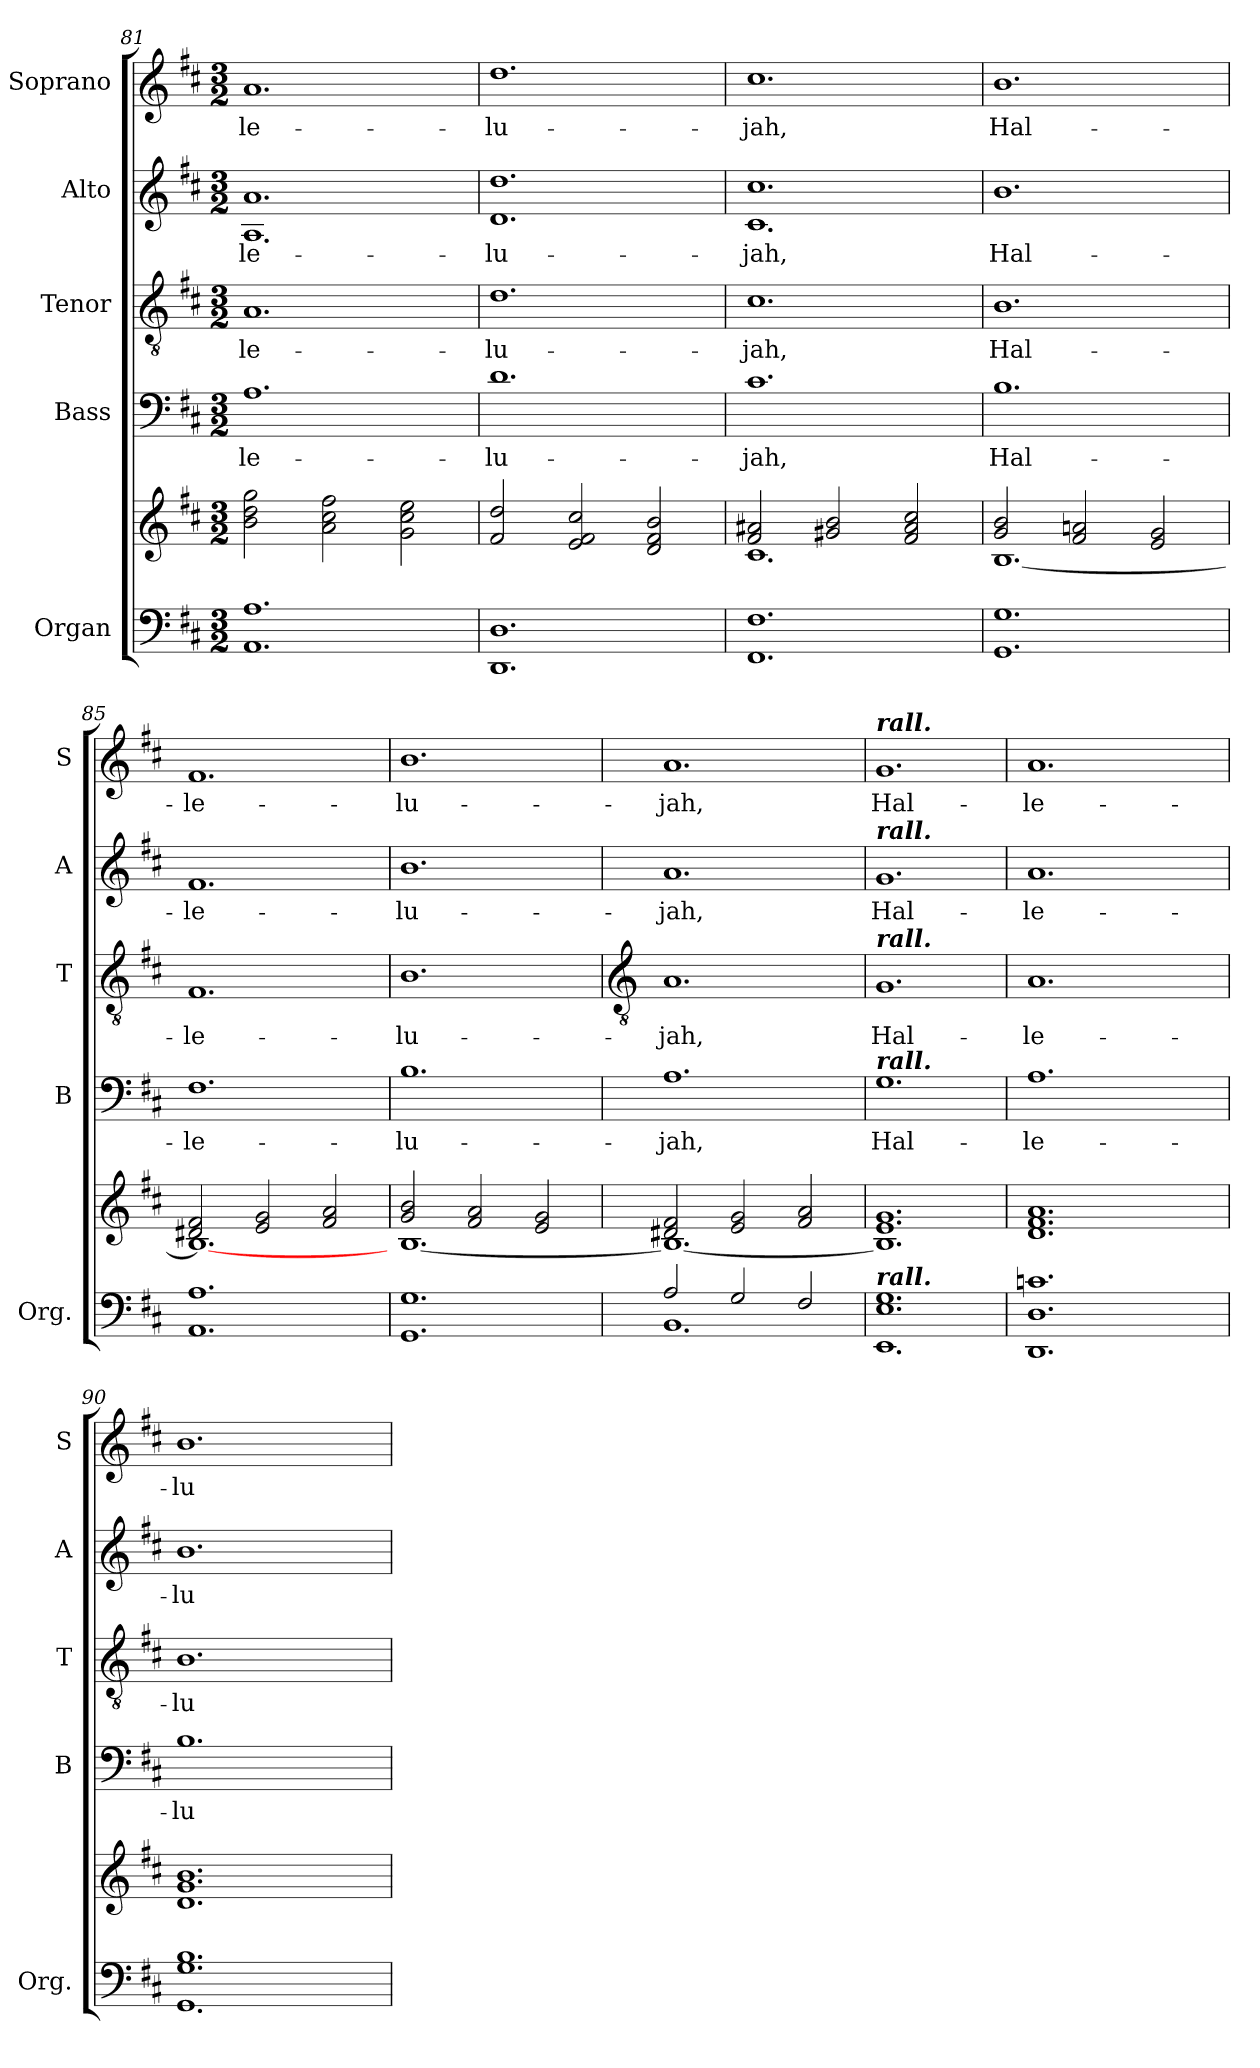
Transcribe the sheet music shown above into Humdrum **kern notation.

**kern	**kern	**kern	**text	**kern	**text	**kern	**text	**kern	**text
*part5	*part5	*part4	*part4	*part3	*part3	*part2	*part2	*part1	*part1
*staff6	*staff5	*staff4	*staff4	*staff3	*staff3	*staff2	*staff2	*staff1	*staff1
*I"Organ	*	*I"Bass	*	*I"Tenor	*	*I"Alto	*	*I"Soprano	*
*I'Org.	*	*I'B	*	*I'T	*	*I'A	*	*I'S	*
*clefF4	*clefG2	*clefF4	*	*clefGv2	*	*clefG2	*	*clefG2	*
*k[f#c#]	*k[f#c#]	*k[f#c#]	*	*k[f#c#]	*	*k[f#c#]	*	*k[f#c#]	*
*D:	*D:	*D:	*	*D:	*	*D:	*	*D:	*
*M3/2	*M3/2	*M3/2	*	*M3/2	*	*M3/2	*	*M3/2	*
=81	=81	=81	=81	=81	=81	=81	=81	=81	=81
*	*^	*	*	*	*	*	*	*	*
!	!	!	!	!LO:LY:b	!	!LO:LY:b	!	!LO:LY:b	!	!LO:LY:b
*	*	*	*	*	*	*	*^	*	*	*
1.AA 1.A	2b 2dd 2gg	2ryy	1.A	-le-	1.A	-le-	1.a	1.A\	-le-	1.a	-le-
.	2a 2cc# 2ff#	2ryy	.	.	.	.	.	.	.	.	.
.	2g 2cc# 2ee	2ryy	.	.	.	.	.	.	.	.	.
=82	=82	=82	=82	=82	=82	=82	=82	=82	=82	=82	=82
!	!	!	!	!LO:LY:b	!	!LO:LY:b	!	!	!LO:LY:b	!	!LO:LY:b
1.DD 1.D	2f# 2dd	2ryy	1.d	-lu-	1.d	-lu-	1.dd	1.d\	-lu-	1.dd	-lu-
.	2e 2f# 2cc#	2ryy	.	.	.	.	.	.	.	.	.
.	2d 2f# 2b	2ryy	.	.	.	.	.	.	.	.	.
=83	=83	=83	=83	=83	=83	=83	=83	=83	=83	=83	=83
!	!	!	!	!LO:LY:b	!	!LO:LY:b	!	!	!LO:LY:b	!	!LO:LY:b
1.FF# 1.F#	2f# 2a#X	1.c#\	1.c#	-jah,	1.c#	-jah,	1.cc#	1.c#\	-jah,	1.cc#	-jah,
.	2g#X 2b	.	.	.	.	.	.	.	.	.	.
.	2f# 2a# 2cc#	.	.	.	.	.	.	.	.	.	.
=84	=84	=84	=84	=84	=84	=84	=84	=84	=84	=84	=84
!	!	!	!	!LO:LY:b	!	!LO:LY:b	!	!	!LO:LY:b	!	!LO:LY:b
1.GG 1.G	2g 2b	[1.B\	1.B	Hal-	1.B	Hal-	1.b	2ryy	Hal-	1.b	Hal-
.	2f# 2an	.	.	.	.	.	.	2ryy	.	.	.
.	2e 2g	.	.	.	.	.	.	2ryy	.	.	.
=85	=85	=85	=85	=85	=85	=85	=85	=85	=85	=85	=85
!	!	!	!	!LO:LY:b	!	!LO:LY:b	!	!	!LO:LY:b	!	!LO:LY:b
1.AA 1.A	2d#X 2f#	1.B\_	1.F#	-le-	1.F#	-le-	1.f#	2ryy	-le-	1.f#	-le-
.	2e 2g	.	.	.	.	.	.	2ryy	.	.	.
.	2f# 2a	.	.	.	.	.	.	2ryy	.	.	.
=86	=86	=86	=86	=86	=86	=86	=86	=86	=86	=86	=86
!	!	!	!	!LO:LY:b	!	!LO:LY:b	!	!	!LO:LY:b	!	!LO:LY:b
1.GG 1.G	2g 2b	[1.B\	1.B	-lu-	1.B	-lu-	1.b	2ryy	-lu-	1.b	-lu-
.	2f# 2a	.	.	.	.	.	.	2ryy	.	.	.
.	2e 2g	.	.	.	.	.	.	2ryy	.	.	.
*	*	*	*	*	*	*	*v	*v	*	*	*
!!LO:LB:g=z
=87	=87	=87	=87	=87	=87	=87	=87	=87	=87	=87
*	*	*	*	*	*clefGv2	*	*	*	*	*
*^	*	*	*	*	*	*	*^	*	*	*
!	!	!	!	!	!LO:LY:b	!	!LO:LY:b	!	!	!LO:LY:b	!	!LO:LY:b
*	*	*	*	*	*	*	*	*v	*v	*	*	*
2A/	1.BB\	2d#X 2f#	1.B\_	1.A	-jah,	1.A	-jah,	1.a	-jah,	1.a	-jah,
2G/	.	2e 2g	.	.	.	.	.	.	.	.	.
2F#/	.	2f# 2a	.	.	.	.	.	.	.	.	.
=88	=88	=88	=88	=88	=88	=88	=88	=88	=88	=88	=88
!	!	!	!	!	!	!	!	!	!	!LO:TX:a:Bi:t=rall.	!
!	!	!	!	!	!	!	!	!LO:TX:a:Bi:t=rall.	!	!	!
!	!	!	!	!	!	!LO:TX:a:Bi:t=rall.	!	!	!	!	!
!	!	!	!	!LO:TX:a:Bi:t=rall.	!	!	!	!	!	!	!
!LO:TX:a:Bi:t=rall.	!	!	!	!	!	!	!	!	!	!	!
!	!	!	!	!	!LO:LY:b	!	!LO:LY:b	!	!LO:LY:b	!	!LO:LY:b
1.E 1.G	1.EE\	1.e 1.g	1.B\]	1.G	Hal-	1.G	Hal-	1.g	Hal-	1.g	Hal-
=89	=89	=89	=89	=89	=89	=89	=89	=89	=89	=89	=89
!	!	!	!	!	!LO:LY:b	!	!LO:LY:b	!	!LO:LY:b	!	!LO:LY:b
1.D 1.cn	1.DD\	1.d 1.f# 1.a	2ryy	1.A	-le-	1.A	-le-	1.a	-le-	1.a	-le-
.	.	.	2ryy	.	.	.	.	.	.	.	.
.	.	.	2ryy	.	.	.	.	.	.	.	.
=90	=90	=90	=90	=90	=90	=90	=90	=90	=90	=90	=90
!	!	!	!	!	!LO:LY:b	!	!LO:LY:b	!	!LO:LY:b	!	!LO:LY:b
1.G 1.B	1.GG\	1.d 1.g 1.b	2ryy	1.B	-lu-	1.B	-lu-	1.b	-lu-	1.b	-lu-
.	.	.	2ryy	.	.	.	.	.	.	.	.
.	.	.	2ryy	.	.	.	.	.	.	.	.
*v	*v	*	*	*	*	*	*	*	*	*	*
*	*v	*v	*	*	*	*	*	*	*	*
=	=	=	=	=	=	=	=	=	=
*-	*-	*-	*-	*-	*-	*-	*-	*-	*-
